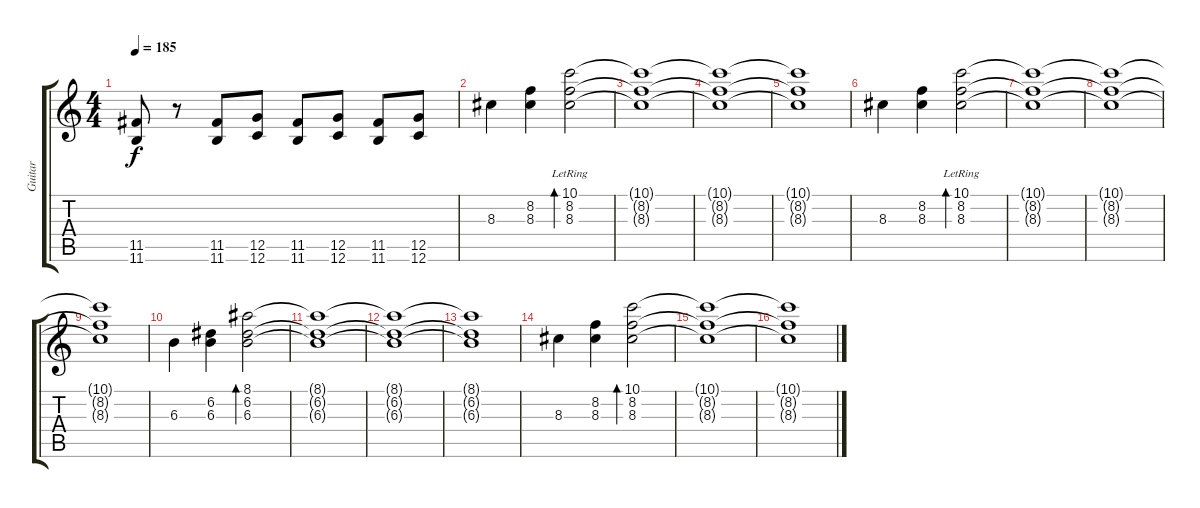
\track ("Guitar" "Guitar") {instrument overdrivenguitar}
\staff {score tabs}
\tuning (D4 A3 F3 C3 G2 C2) {hide}
\ts (4 4)
\tempo 185
\clef g2
\ks c
(11.5 11.6).8{dy f} r.8 (11.5 11.6).8 (12.5 12.6).8 (11.5 11.6).8 (12.5 12.6).8 (11.5 11.6).8 (12.5 12.6).8 |
8.3.4{instrument acousticguitarnylon} (8.2 8.3).4 (10.1{lr} 8.2 8.3).2{bd 480} |
(10.1{t} 8.2{t} 8.3{t}).1 |
(10.1{t} 8.2{t} 8.3{t}).1 |
(10.1{t} 8.2{t} 8.3{t}).1 |
8.3.4 (8.2 8.3).4 (10.1{lr} 8.2 8.3).2{bd 480} |
(10.1{t} 8.2{t} 8.3{t}).1 |
(10.1{t} 8.2{t} 8.3{t}).1 |
(10.1{t} 8.2{t} 8.3{t}).1 |
6.3.4 (6.2 6.3).4 (8.1 6.2 6.3).2{bd 240} |
(8.1{t} 6.2{t} 6.3{t}).1 |
(8.1{t} 6.2{t} 6.3{t}).1 |
(8.1{t} 6.2{t} 6.3{t}).1 |
8.3.4 (8.2 8.3).4 (10.1 8.2 8.3).2{bd 240} |
(10.1{t} 8.2{t} 8.3{t}).1 |
(10.1{t} 8.2{t} 8.3{t}).1
